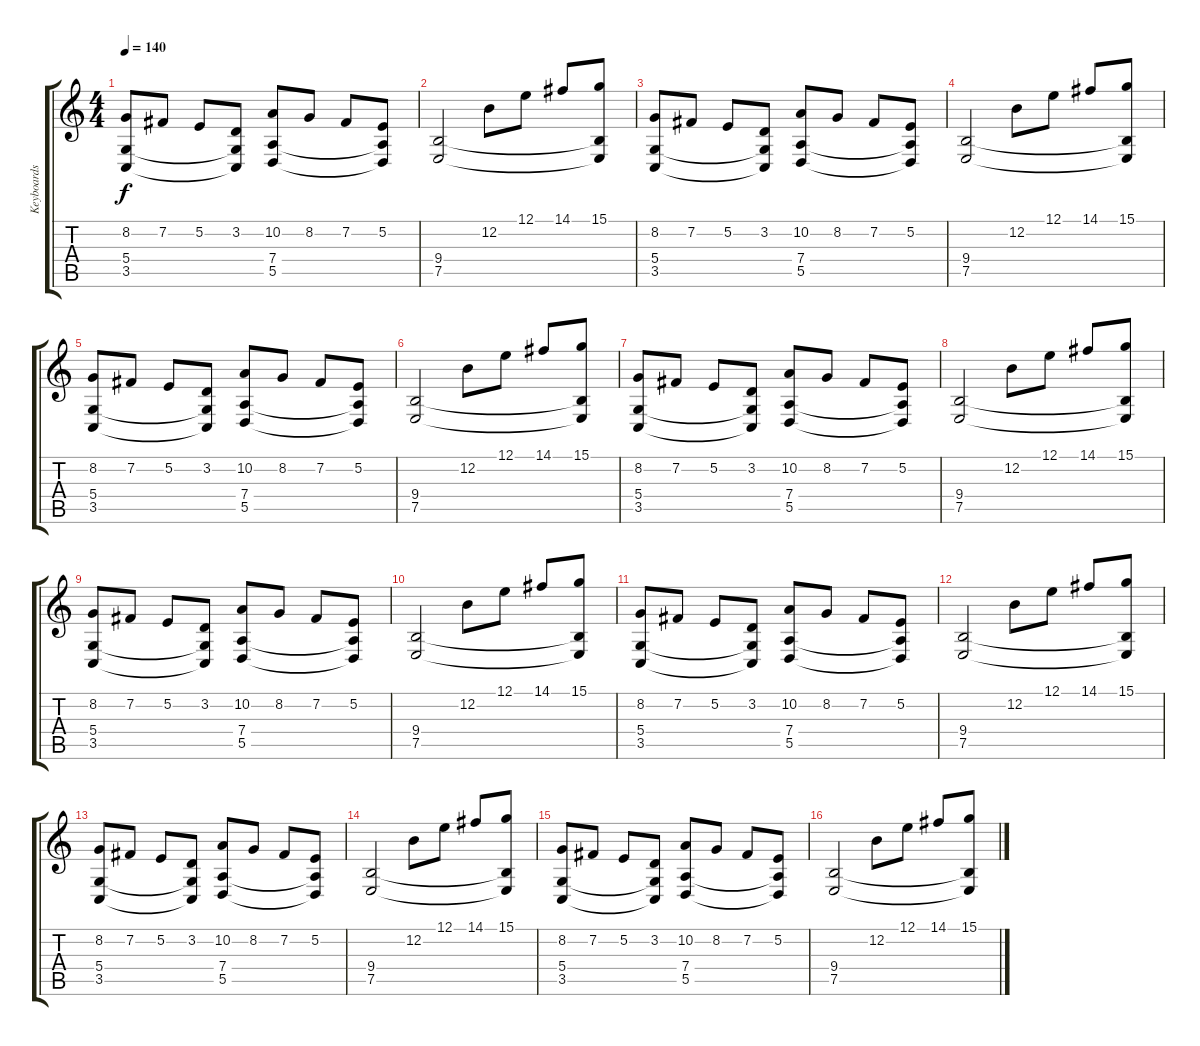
\track ("Keyboards 2" "Keyboards ") {instrument stringensemble2}
\staff {score tabs}
\tuning (E4 B3 G3 D3 A2 E2) {hide}
\ts (4 4)
\tempo 140
\clef g2
\ks c
(8.2 5.4 3.5).8{dy f} 7.2.8 5.2.8 (3.2 5.4{t} 3.5{t}).8 (10.2 7.4 5.5).8 8.2.8 7.2.8 (5.2 7.4{t} 5.5{t}).8 |
(9.4 7.5).2 12.2.8 12.1.8 14.1.8 (15.1 9.4{t} 7.5{t}).8 |
(8.2 5.4 3.5).8 7.2.8 5.2.8 (3.2 5.4{t} 3.5{t}).8 (10.2 7.4 5.5).8 8.2.8 7.2.8 (5.2 7.4{t} 5.5{t}).8 |
(9.4 7.5).2 12.2.8 12.1.8 14.1.8 (15.1 9.4{t} 7.5{t}).8 |
(8.2 5.4 3.5).8 7.2.8 5.2.8 (3.2 5.4{t} 3.5{t}).8 (10.2 7.4 5.5).8 8.2.8 7.2.8 (5.2 7.4{t} 5.5{t}).8 |
(9.4 7.5).2 12.2.8 12.1.8 14.1.8 (15.1 9.4{t} 7.5{t}).8 |
(8.2 5.4 3.5).8 7.2.8 5.2.8 (3.2 5.4{t} 3.5{t}).8 (10.2 7.4 5.5).8 8.2.8 7.2.8 (5.2 7.4{t} 5.5{t}).8 |
(9.4 7.5).2 12.2.8 12.1.8 14.1.8 (15.1 9.4{t} 7.5{t}).8 |
(8.2 5.4 3.5).8 7.2.8 5.2.8 (3.2 5.4{t} 3.5{t}).8 (10.2 7.4 5.5).8 8.2.8 7.2.8 (5.2 7.4{t} 5.5{t}).8 |
(9.4 7.5).2 12.2.8 12.1.8 14.1.8 (15.1 9.4{t} 7.5{t}).8 |
(8.2 5.4 3.5).8 7.2.8 5.2.8 (3.2 5.4{t} 3.5{t}).8 (10.2 7.4 5.5).8 8.2.8 7.2.8 (5.2 7.4{t} 5.5{t}).8 |
(9.4 7.5).2 12.2.8 12.1.8 14.1.8 (15.1 9.4{t} 7.5{t}).8 |
(8.2 5.4 3.5).8 7.2.8 5.2.8 (3.2 5.4{t} 3.5{t}).8 (10.2 7.4 5.5).8 8.2.8 7.2.8 (5.2 7.4{t} 5.5{t}).8 |
(9.4 7.5).2 12.2.8 12.1.8 14.1.8 (15.1 9.4{t} 7.5{t}).8 |
(8.2 5.4 3.5).8 7.2.8 5.2.8 (3.2 5.4{t} 3.5{t}).8 (10.2 7.4 5.5).8 8.2.8 7.2.8 (5.2 7.4{t} 5.5{t}).8 |
(9.4 7.5).2 12.2.8 12.1.8 14.1.8 (15.1 9.4{t} 7.5{t}).8
